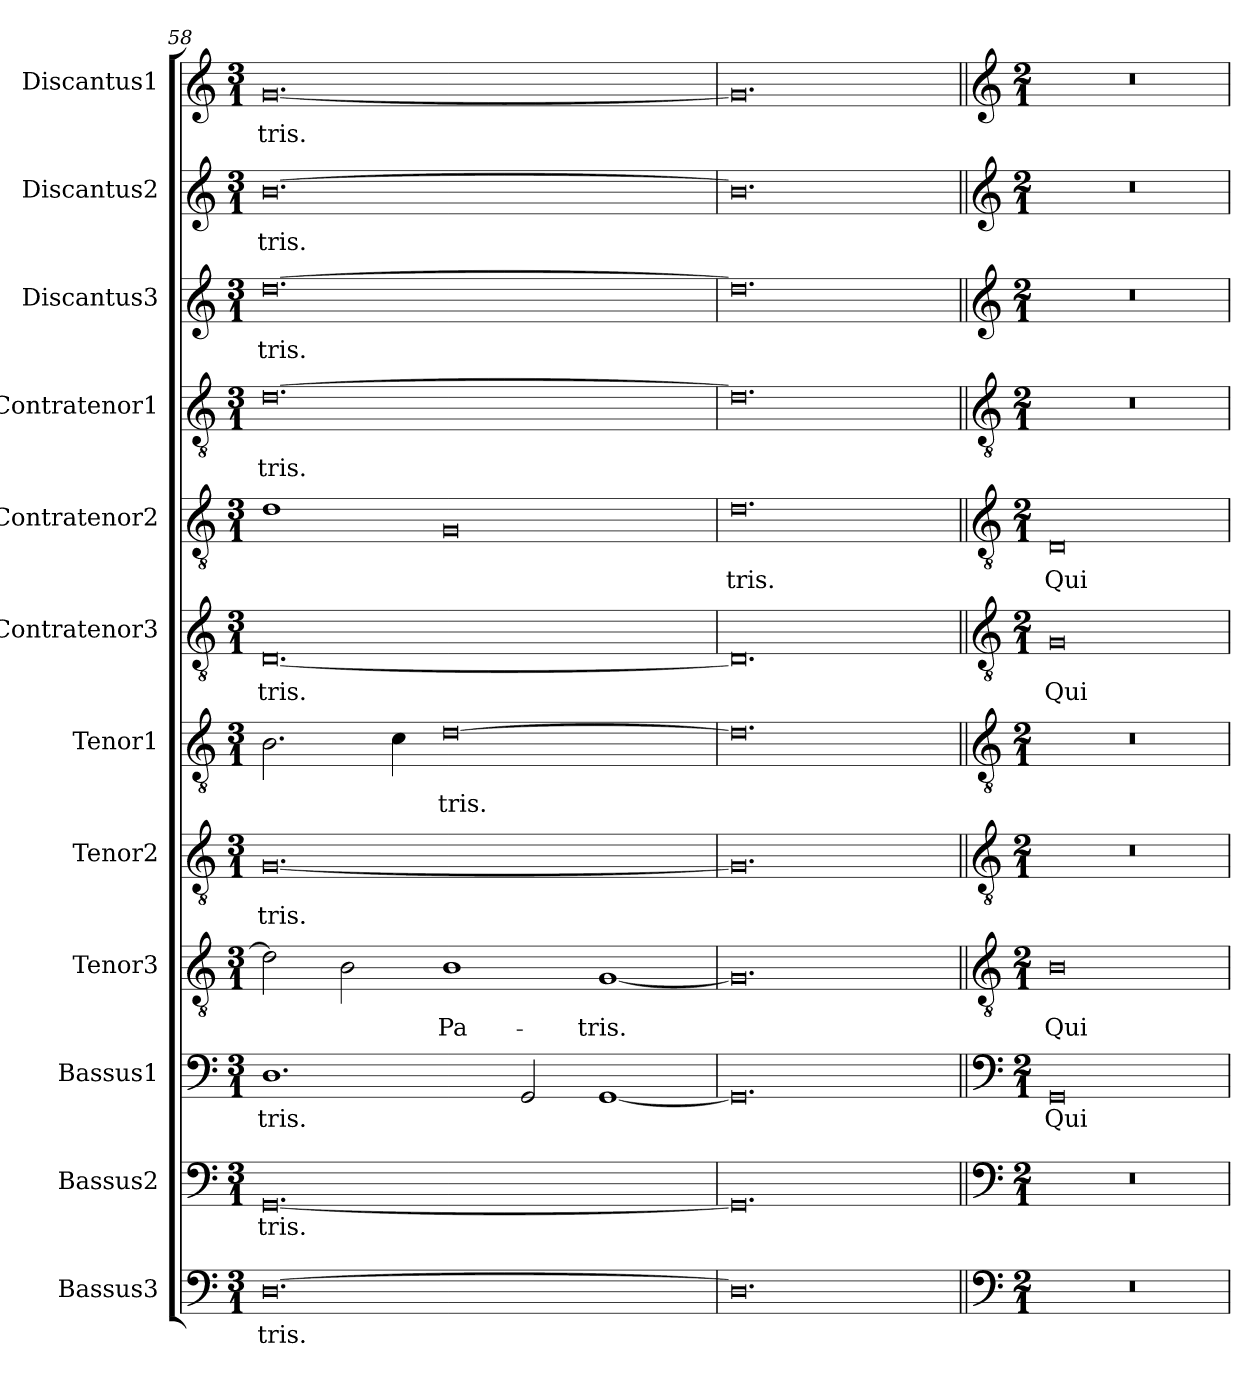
**kern	**text	**kern	**text	**kern	**text	**kern	**text	**kern	**text	**kern	**text	**kern	**text	**kern	**text	**kern	**text	**kern	**text	**kern	**text	**kern	**text
*part12	*part12	*part11	*part11	*part10	*part10	*part9	*part9	*part8	*part8	*part7	*part7	*part6	*part6	*part5	*part5	*part4	*part4	*part3	*part3	*part2	*part2	*part1	*part1
*staff12	*staff12	*staff11	*staff11	*staff10	*staff10	*staff9	*staff9	*staff8	*staff8	*staff7	*staff7	*staff6	*staff6	*staff5	*staff5	*staff4	*staff4	*staff3	*staff3	*staff2	*staff2	*staff1	*staff1
*I"Bassus3	*	*I"Bassus2	*	*I"Bassus1	*	*I"Tenor3	*	*I"Tenor2	*	*I"Tenor1	*	*I"Contratenor3	*	*I"Contratenor2	*	*I"Contratenor1	*	*I"Discantus3	*	*I"Discantus2	*	*I"Discantus1	*
*I'B3	*	*I'B2	*	*I'B1	*	*I'T3	*	*I'T2	*	*I'T1	*	*I'Ct3	*	*I'Ct2	*	*I'Ct1	*	*I'D3	*	*I'D2	*	*I'D1	*
*clefF4	*	*clefF4	*	*clefF4	*	*clefGv2	*	*clefGv2	*	*clefGv2	*	*clefGv2	*	*clefGv2	*	*clefGv2	*	*clefG2	*	*clefG2	*	*clefG2	*
*k[]	*	*k[]	*	*k[]	*	*k[]	*	*k[]	*	*k[]	*	*k[]	*	*k[]	*	*k[]	*	*k[]	*	*k[]	*	*k[]	*
*M3/1	*	*M3/1	*	*M3/1	*	*M3/1	*	*M3/1	*	*M3/1	*	*M3/1	*	*M3/1	*	*M3/1	*	*M3/1	*	*M3/1	*	*M3/1	*
=58	=58	=58	=58	=58	=58	=58	=58	=58	=58	=58	=58	=58	=58	=58	=58	=58	=58	=58	=58	=58	=58	=58	=58
[0.D\	-tris.	[0.GG/	-tris.	1.D\	-tris.	2d\]	.	[0.G/	-tris.	2.B\	.	[0.D/	-tris.	1d\	.	[0.d\	-tris.	[0.dd\	-tris.	[0.b\	-tris.	[0.g/	-tris.
.	.	.	.	.	.	2B\	.	.	.	.	.	.	.	.	.	.	.	.	.	.	.	.	.
.	.	.	.	.	.	.	.	.	.	4c\	.	.	.	.	.	.	.	.	.	.	.	.	.
.	.	.	.	.	.	1B\	Pa-	.	.	[0d\	-tris.	.	.	0G/	.	.	.	.	.	.	.	.	.
.	.	.	.	2GG/	.	.	.	.	.	.	.	.	.	.	.	.	.	.	.	.	.	.	.
.	.	.	.	[1GG/	.	[1G/	-tris.	.	.	.	.	.	.	.	.	.	.	.	.	.	.	.	.
=59	=59	=59	=59	=59	=59	=59	=59	=59	=59	=59	=59	=59	=59	=59	=59	=59	=59	=59	=59	=59	=59	=59	=59
0.D\]	.	0.GG/]	.	0.GG/]	.	0.G/]	.	0.G/]	.	0.d\]	.	0.D/]	.	0.d\	-tris.	0.d\]	.	0.dd\]	.	0.b\]	.	0.g/]	.
!!LO:LB:g=z
=60||	=60||	=60||	=60||	=60||	=60||	=60||	=60||	=60||	=60||	=60||	=60||	=60||	=60||	=60||	=60||	=60||	=60||	=60||	=60||	=60||	=60||	=60||	=60||
*clefF4	*	*clefF4	*	*clefF4	*	*clefGv2	*	*clefGv2	*	*clefGv2	*	*clefGv2	*	*clefGv2	*	*clefGv2	*	*clefG2	*	*clefG2	*	*clefG2	*
*k[]	*	*k[]	*	*k[]	*	*k[]	*	*k[]	*	*k[]	*	*k[]	*	*k[]	*	*k[]	*	*k[]	*	*k[]	*	*k[]	*
*M2/1	*	*M2/1	*	*M2/1	*	*M2/1	*	*M2/1	*	*M2/1	*	*M2/1	*	*M2/1	*	*M2/1	*	*M2/1	*	*M2/1	*	*M2/1	*
0r	.	0r	.	0GG/	Qui	0B\	Qui	0r	.	0r	.	0G/	Qui	0D/	Qui	0r	.	0r	.	0r	.	0r	.
=	=	=	=	=	=	=	=	=	=	=	=	=	=	=	=	=	=	=	=	=	=	=	=
*-	*-	*-	*-	*-	*-	*-	*-	*-	*-	*-	*-	*-	*-	*-	*-	*-	*-	*-	*-	*-	*-	*-	*-
